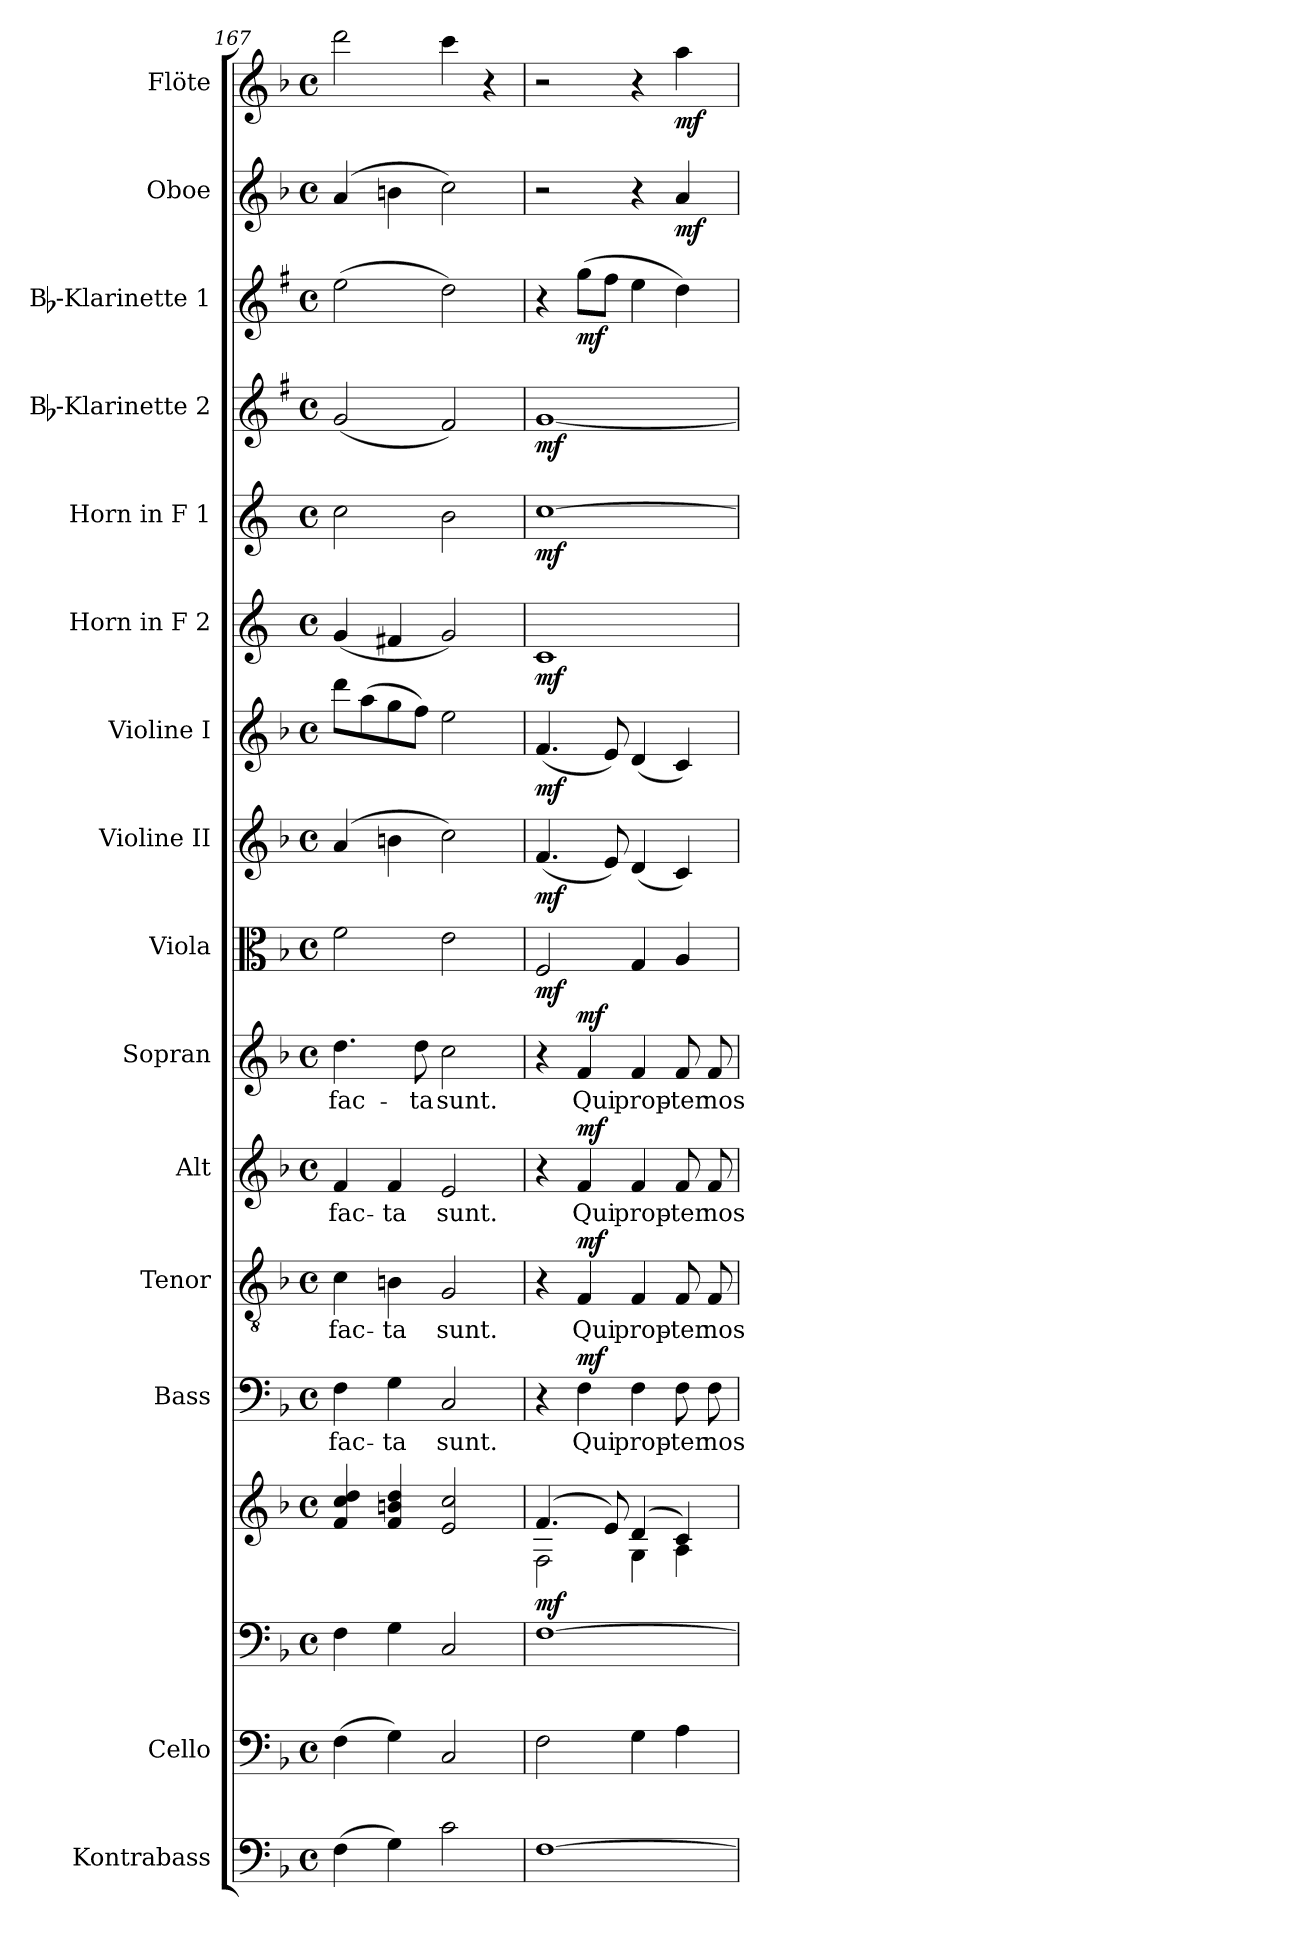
**kern	**kern	**kern	**kern	**dynam	**kern	**text	**dynam	**kern	**text	**dynam	**kern	**text	**dynam	**kern	**text	**dynam	**kern	**dynam	**kern	**dynam	**kern	**dynam	**kern	**dynam	**kern	**dynam	**kern	**dynam	**kern	**dynam	**kern	**dynam	**kern	**dynam
*part16	*part15	*part14	*part14	*part14	*part13	*part13	*part13	*part12	*part12	*part12	*part11	*part11	*part11	*part10	*part10	*part10	*part9	*part9	*part8	*part8	*part7	*part7	*part6	*part6	*part5	*part5	*part4	*part4	*part3	*part3	*part2	*part2	*part1	*part1
*staff17	*staff16	*staff15	*staff14	*staff14/15	*staff13	*staff13	*staff13	*staff12	*staff12	*staff12	*staff11	*staff11	*staff11	*staff10	*staff10	*staff10	*staff9	*staff9	*staff8	*staff8	*staff7	*staff7	*staff6	*staff6	*staff5	*staff5	*staff4	*staff4	*staff3	*staff3	*staff2	*staff2	*staff1	*staff1
*I"Kontrabass	*I"Cello	*	*	*	*I"Bass	*	*	*I"Tenor	*	*	*I"Alt	*	*	*I"Sopran	*	*	*I"Viola	*	*I"Violine II	*	*I"Violine I	*	*I"Horn in F 2	*	*I"Horn in F 1	*	*I"Bb-Klarinette 2	*	*I"Bb-Klarinette 1	*	*I"Oboe	*	*I"Flöte	*
*I'Kb.	*	*	*	*	*I'B.	*	*	*I'T.	*	*	*I'A.	*	*	*I'S.	*	*	*I'Vla.	*	*I'Vl. II	*	*I'Vl. I	*	*	*	*	*	*I'Bb Kl. 2	*	*I'Bb Kl. 1	*	*I'Ob.	*	*I'Fl.	*
*clefF4	*clefF4	*clefF4	*clefG2	*	*clefF4	*	*	*clefGv2	*	*	*clefG2	*	*	*clefG2	*	*	*clefC3	*	*clefG2	*	*clefG2	*	*clefG2	*	*clefG2	*	*clefG2	*	*clefG2	*	*clefG2	*	*clefG2	*
*ITrd7c12	*	*	*	*	*	*	*	*	*	*	*	*	*	*	*	*	*	*	*	*	*	*	*ITrd4c7	*	*ITrd4c7	*	*ITrd1c2	*	*ITrd1c2	*	*	*	*	*
*k[b-]	*k[b-]	*k[b-]	*k[b-]	*	*k[b-]	*	*	*k[b-]	*	*	*k[b-]	*	*	*k[b-]	*	*	*k[b-]	*	*k[b-]	*	*k[b-]	*	*k[b-]	*	*k[b-]	*	*k[b-]	*	*k[b-]	*	*k[b-]	*	*k[b-]	*
*F:	*F:	*F:	*F:	*	*F:	*	*	*F:	*	*	*F:	*	*	*F:	*	*	*F:	*	*F:	*	*F:	*	*F:	*	*F:	*	*F:	*	*F:	*	*F:	*	*F:	*
*M4/4	*M4/4	*M4/4	*M4/4	*	*M4/4	*	*	*M4/4	*	*	*M4/4	*	*	*M4/4	*	*	*M4/4	*	*M4/4	*	*M4/4	*	*M4/4	*	*M4/4	*	*M4/4	*	*M4/4	*	*M4/4	*	*M4/4	*
*met(c)	*met(c)	*met(c)	*met(c)	*	*met(c)	*	*	*met(c)	*	*	*met(c)	*	*	*met(c)	*	*	*met(c)	*	*met(c)	*	*met(c)	*	*met(c)	*	*met(c)	*	*met(c)	*	*met(c)	*	*met(c)	*	*met(c)	*
=167	=167	=167	=167	=167	=167	=167	=167	=167	=167	=167	=167	=167	=167	=167	=167	=167	=167	=167	=167	=167	=167	=167	=167	=167	=167	=167	=167	=167	=167	=167	=167	=167	=167	=167
!	!	!	!	!	!	!LO:LY:b	!	!	!LO:LY:b	!	!	!LO:LY:b	!	!	!LO:LY:b	!	!	!	!	!	!	!	!	!	!	!	!	!	!	!	!	!	!	!
(>4FF\	(>4F\	4F\	4f/ 4cc/ 4dd/	.	4F\	fac-	.	4c\	fac-	.	4f/	fac-	.	4.dd\	fac-	.	2f\	.	(4a/	.	8ddd\L	.	(<4c/	.	2f\	.	(<2f/	.	(>2dd\	.	(4a/	.	2ddd\	.
.	.	.	.	.	.	.	.	.	.	.	.	.	.	.	.	.	.	.	.	.	(>8aa\	.	.	.	.	.	.	.	.	.	.	.	.	.
!	!	!	!	!	!	!LO:LY:b	!	!	!LO:LY:b	!	!	!LO:LY:b	!	!	!	!	!	!	!	!	!	!	!	!	!	!	!	!	!	!	!	!	!	!
4GG\)	4G\)	4G\	4f/ 4bn/ 4dd/	.	4G\	-ta	.	4Bn\	-ta	.	4f/	-ta	.	.	.	.	.	.	4bn\	.	8gg\	.	4Bn/	.	.	.	.	.	.	.	4bn\	.	.	.
!	!	!	!	!	!	!	!	!	!	!	!	!	!	!	!LO:LY:b	!	!	!	!	!	!	!	!	!	!	!	!	!	!	!	!	!	!	!
.	.	.	.	.	.	.	.	.	.	.	.	.	.	8dd\	-ta	.	.	.	.	.	8ff\J)	.	.	.	.	.	.	.	.	.	.	.	.	.
!	!	!	!	!	!	!LO:LY:b	!	!	!LO:LY:b	!	!	!LO:LY:b	!	!	!LO:LY:b	!	!	!	!	!	!	!	!	!	!	!	!	!	!	!	!	!	!	!
2C\	2C/	2C/	2e/ 2cc/	.	2C/	sunt.	.	2G/	sunt.	.	2e/	sunt.	.	2cc\	sunt.	.	2e\	.	2cc\)	.	2ee\	.	2c/)	.	2e\	.	2e/)	.	2cc\)	.	2cc\)	.	4ccc\	.
.	.	.	.	.	.	.	.	.	.	.	.	.	.	.	.	.	.	.	.	.	.	.	.	.	.	.	.	.	.	.	.	.	4r	.
=168	=168	=168	=168	=168	=168	=168	=168	=168	=168	=168	=168	=168	=168	=168	=168	=168	=168	=168	=168	=168	=168	=168	=168	=168	=168	=168	=168	=168	=168	=168	=168	=168	=168	=168
*	*	*	*^	*	*	*	*	*	*	*	*	*	*	*	*	*	*	*	*	*	*	*	*	*	*	*	*	*	*	*	*	*	*	*
!	!	!	!	!	!LO:DY:b	!	!	!	!	!	!	!	!	!	!	!	!	!	!LO:DY:b	!	!LO:DY:b	!	!LO:DY:b	!	!LO:DY:b	!	!LO:DY:b	!	!LO:DY:b	!	!	!	!	!	!
[1FF	2F\	[1F	(4.f/	2F\	mf	4r	.	.	4r	.	.	4r	.	.	4r	.	.	2F/	mf	(<4.f/	mf	(<4.f/	mf	1F	mf	[1f	mf	[1f	mf	4r	.	2r	.	2r	.
!	!	!	!	!	!	!	!LO:LY:b	!LO:DY:a	!	!LO:LY:b	!LO:DY:a	!	!LO:LY:b	!LO:DY:a	!	!LO:LY:b	!LO:DY:a	!	!	!	!	!	!	!	!	!	!	!	!	!	!LO:DY:b	!	!	!	!
.	.	.	.	.	.	4F\	Qui	mf	4F/	Qui	mf	4f/	Qui	mf	4f/	Qui	mf	.	.	.	.	.	.	.	.	.	.	.	.	(>8ff\L	mf	.	.	.	.
.	.	.	8e/)	.	.	.	.	.	.	.	.	.	.	.	.	.	.	.	.	8e/)	.	8e/)	.	.	.	.	.	.	.	8ee\J	.	.	.	.	.
!	!	!	!	!	!	!	!LO:LY:b	!	!	!LO:LY:b	!	!	!LO:LY:b	!	!	!LO:LY:b	!	!	!	!	!	!	!	!	!	!	!	!	!	!	!	!	!	!	!
.	4G\	.	(4d/	4G\	.	4F\	prop-	.	4F/	prop-	.	4f/	prop-	.	4f/	prop-	.	4G/	.	(<4d/	.	(<4d/	.	.	.	.	.	.	.	4dd\	.	4r	.	4r	.
!	!	!	!	!	!	!	!LO:LY:b	!	!	!LO:LY:b	!	!	!LO:LY:b	!	!	!LO:LY:b	!	!	!	!	!	!	!	!	!	!	!	!	!	!	!	!	!LO:DY:b	!	!LO:DY:b
.	4A\	.	4c/)	4A\	.	8F\	-ter	.	8F/	-ter	.	8f/	-ter	.	8f/	-ter	.	4A/	.	4c/)	.	4c/)	.	.	.	.	.	.	.	4cc\)	.	4a/	mf	4aa\	mf
!	!	!	!	!	!	!	!LO:LY:b	!	!	!LO:LY:b	!	!	!LO:LY:b	!	!	!LO:LY:b	!	!	!	!	!	!	!	!	!	!	!	!	!	!	!	!	!	!	!
.	.	.	.	.	.	8F\	nos	.	8F/	nos	.	8f/	nos	.	8f/	nos	.	.	.	.	.	.	.	.	.	.	.	.	.	.	.	.	.	.	.
*	*	*	*v	*v	*	*	*	*	*	*	*	*	*	*	*	*	*	*	*	*	*	*	*	*	*	*	*	*	*	*	*	*	*	*	*
=	=	=	=	=	=	=	=	=	=	=	=	=	=	=	=	=	=	=	=	=	=	=	=	=	=	=	=	=	=	=	=	=	=	=
*-	*-	*-	*-	*-	*-	*-	*-	*-	*-	*-	*-	*-	*-	*-	*-	*-	*-	*-	*-	*-	*-	*-	*-	*-	*-	*-	*-	*-	*-	*-	*-	*-	*-	*-
